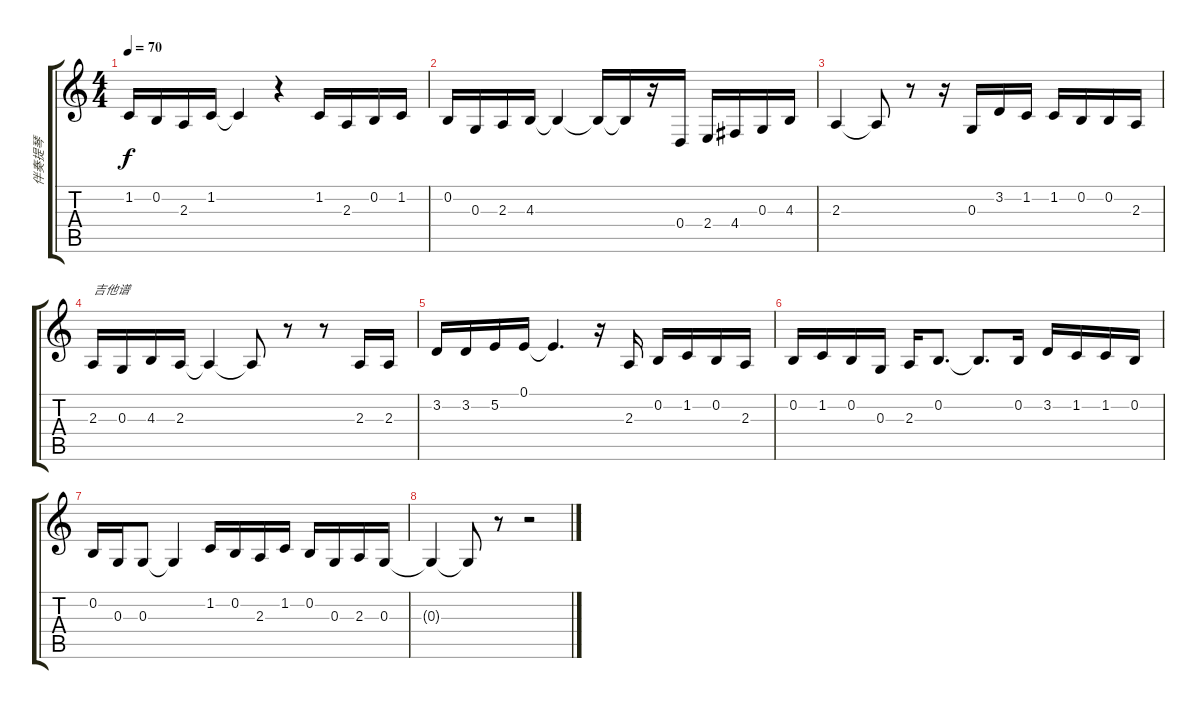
\track ("伴奏提琴" "伴奏提琴") {instrument violin}
\staff {score tabs}
\tuning (E4 B3 G3 D3 A2 E2) {hide}
\ts (4 4)
\tempo 70
\clef g2
\ks c
1.2.16{dy f} 0.2.16 2.3.16 1.2.16 1.2{t}.4 r.4 1.2.16 2.3.16 0.2.16 1.2.16 |
0.2.16 0.3.16 2.3.16 4.3.16 4.3{t}.4 4.3{t}.16 4.3{t}.16 r.16 0.4.16 2.4.16 4.4.16 0.3.16 4.3.16 |
2.3.4 2.3{t}.8 r.8 r.16 0.3.16 3.2.16 1.2.16 1.2.16 0.2.16 0.2.16 2.3.16 |
2.3.16{txt "吉他谱"} 0.3.16 4.3.16 2.3.16 2.3{t}.4 2.3{t}.8 r.8 r.8 2.3.16 2.3.16 |
3.2.16 3.2.16 5.2.16 0.1.16 0.1{t}.4{d} r.16 2.3.16 0.2.16 1.2.16 0.2.16 2.3.16 |
0.2.16 1.2.16 0.2.16 0.3.16 2.3.16 0.2.8{d} 0.2{t}.8{d} 0.2.16 3.2.16 1.2.16 1.2.16 0.2.16 |
0.2.16 0.3.16 0.3.8 0.3{t}.4 1.2.16 0.2.16 2.3.16 1.2.16 0.2.16 0.3.16 2.3.16 0.3.16 |
0.3{t}.4 0.3{t}.8 r.8 r.2
